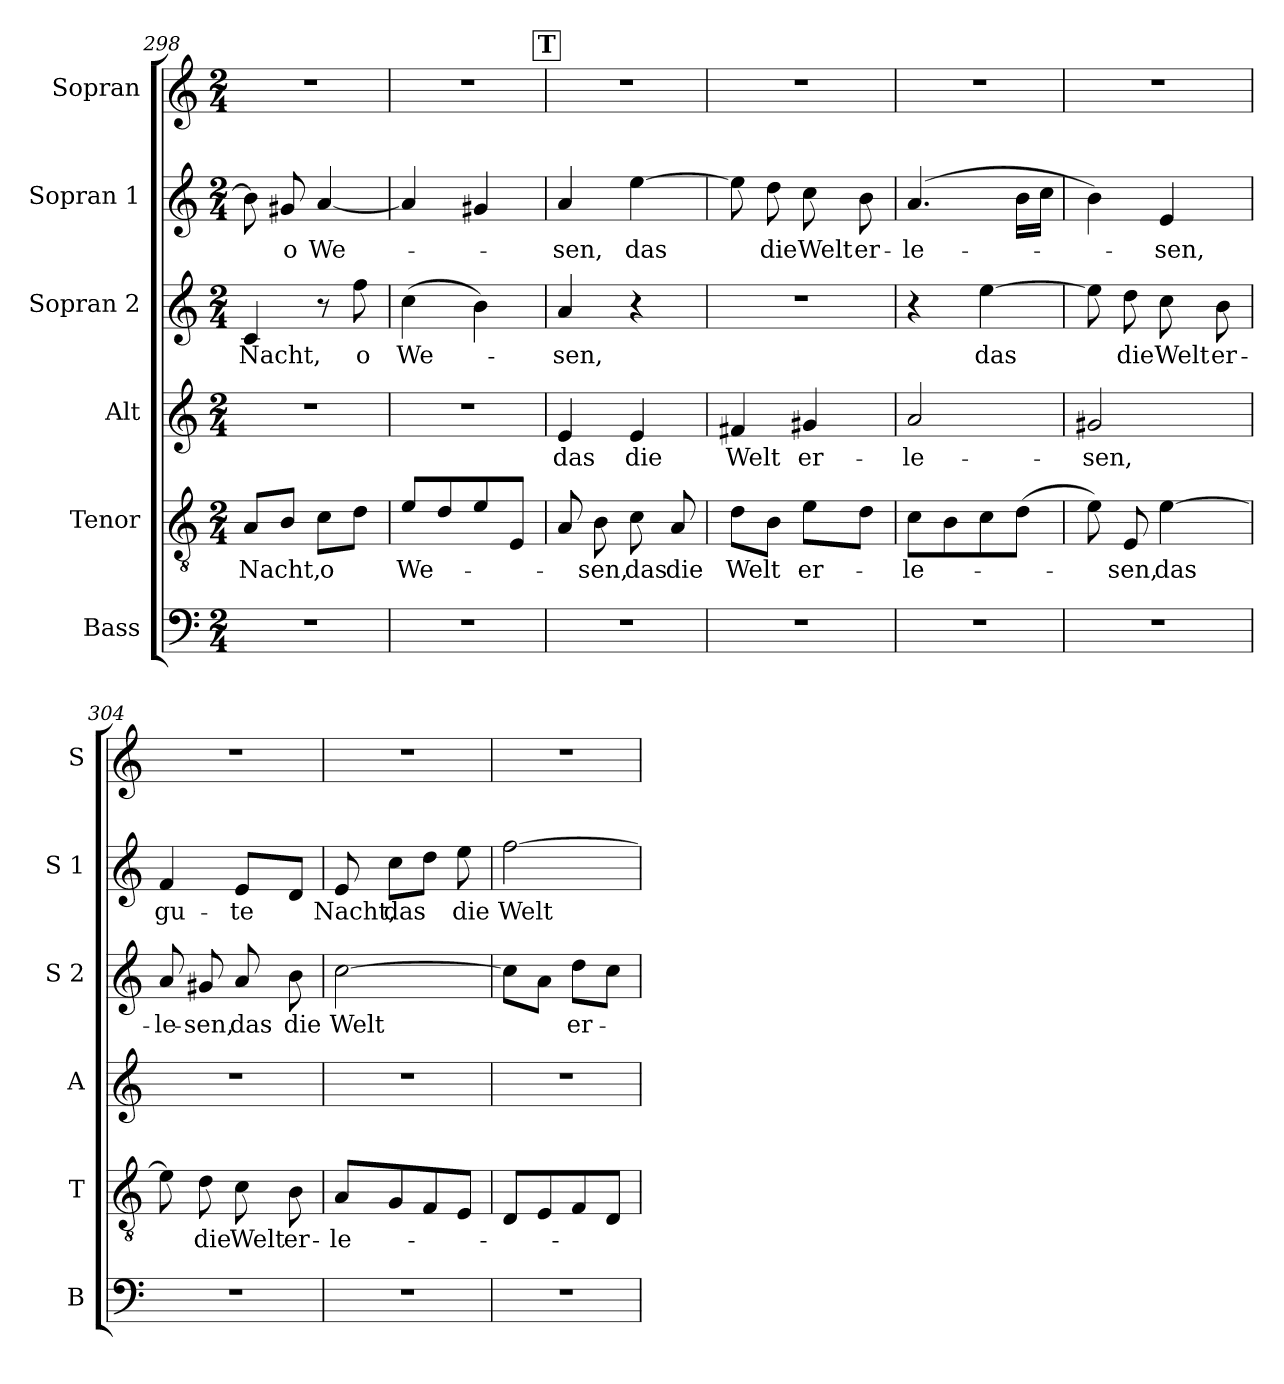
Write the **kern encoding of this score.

**kern	**kern	**text	**kern	**text	**kern	**text	**kern	**text	**kern
*part6	*part5	*part5	*part4	*part4	*part3	*part3	*part2	*part2	*part1
*staff6	*staff5	*staff5	*staff4	*staff4	*staff3	*staff3	*staff2	*staff2	*staff1
*I"Bass	*I"Tenor	*	*I"Alt	*	*I"Sopran 2	*	*I"Sopran 1	*	*I"Sopran
*I'B	*I'T	*	*I'A	*	*I'S 2	*	*I'S 1	*	*I'S
*clefF4	*clefGv2	*	*clefG2	*	*clefG2	*	*clefG2	*	*clefG2
*k[]	*k[]	*	*k[]	*	*k[]	*	*k[]	*	*k[]
*M2/4	*M2/4	*	*M2/4	*	*M2/4	*	*M2/4	*	*M2/4
=298	=298	=298	=298	=298	=298	=298	=298	=298	=298
2r	8A/L	Nacht,	2r	.	4c/	Nacht,	8b\]	.	2r
.	8B/J	.	.	.	.	.	8g#X/	o	.
.	8c\L	o	.	.	8r	.	[4a/	We-	.
.	8d\J	.	.	.	8ff\	o	.	.	.
=299	=299	=299	=299	=299	=299	=299	=299	=299	=299
2r	8e/L	We-	2r	.	(4cc\	We-	4a/]	.	2r
.	8d/	.	.	.	.	.	.	.	.
.	8e/	.	.	.	4b\)	.	4g#X/	.	.
.	8E/J	.	.	.	.	.	.	.	.
!!LO:REH:place=s1:b:B:fs=14:t=T
=300	=300	=300	=300	=300	=300	=300	=300	=300	=300
2r	8A/	.	4e/	das	4a/	-sen,	4a/	-sen,	2r
.	8B\	-sen,	.	.	.	.	.	.	.
.	8c\	das	4e/	die	4r	.	[4ee\	das	.
.	8A/	die	.	.	.	.	.	.	.
=301	=301	=301	=301	=301	=301	=301	=301	=301	=301
2r	8d\L	Welt	4f#X/	Welt	2r	.	8ee\]	.	2r
.	8B\J	.	.	.	.	.	8dd\	die	.
.	8e\L	er-	4g#X/	er-	.	.	8cc\	Welt	.
.	8d\J	.	.	.	.	.	8b\	er-	.
=302	=302	=302	=302	=302	=302	=302	=302	=302	=302
2r	8c\L	-le-	2a/	-le-	4r	.	(4.a/	-le-	2r
.	8B\	.	.	.	.	.	.	.	.
.	8c\	.	.	.	[4ee\	das	.	.	.
.	(8d\J	.	.	.	.	.	16b\LL	.	.
.	.	.	.	.	.	.	16cc\JJ	.	.
!!LO:LB:g=z
=303	=303	=303	=303	=303	=303	=303	=303	=303	=303
2r	8e\)	.	2g#X/	-sen,	8ee\]	.	4b\)	.	2r
.	8E/	-sen,	.	.	8dd\	die	.	.	.
.	[4e\	das	.	.	8cc\	Welt	4e/	-sen,	.
.	.	.	.	.	8b\	er-	.	.	.
=304	=304	=304	=304	=304	=304	=304	=304	=304	=304
2r	8e\]	.	2r	.	8a/	-le-	4f/	gu-	2r
.	8d\	die	.	.	8g#X/	-sen,	.	.	.
.	8c\	Welt	.	.	8a/	das	8e/L	-te	.
.	8B\	er-	.	.	8b\	die	8d/J	.	.
=305	=305	=305	=305	=305	=305	=305	=305	=305	=305
2r	8A/L	-le-	2r	.	[2cc\	Welt	8e/	Nacht,	2r
.	8G/	.	.	.	.	.	8cc\L	das	.
.	8F/	.	.	.	.	.	8dd\J	.	.
.	8E/J	.	.	.	.	.	8ee\	die	.
=306	=306	=306	=306	=306	=306	=306	=306	=306	=306
2r	8D/L	.	2r	.	8cc\L]	.	[2ff\	Welt	2r
.	8E/	.	.	.	8a\J	.	.	.	.
.	8F/	.	.	.	8dd\L	er-	.	.	.
.	8D/J	.	.	.	8cc\J	.	.	.	.
=	=	=	=	=	=	=	=	=	=
*-	*-	*-	*-	*-	*-	*-	*-	*-	*-
